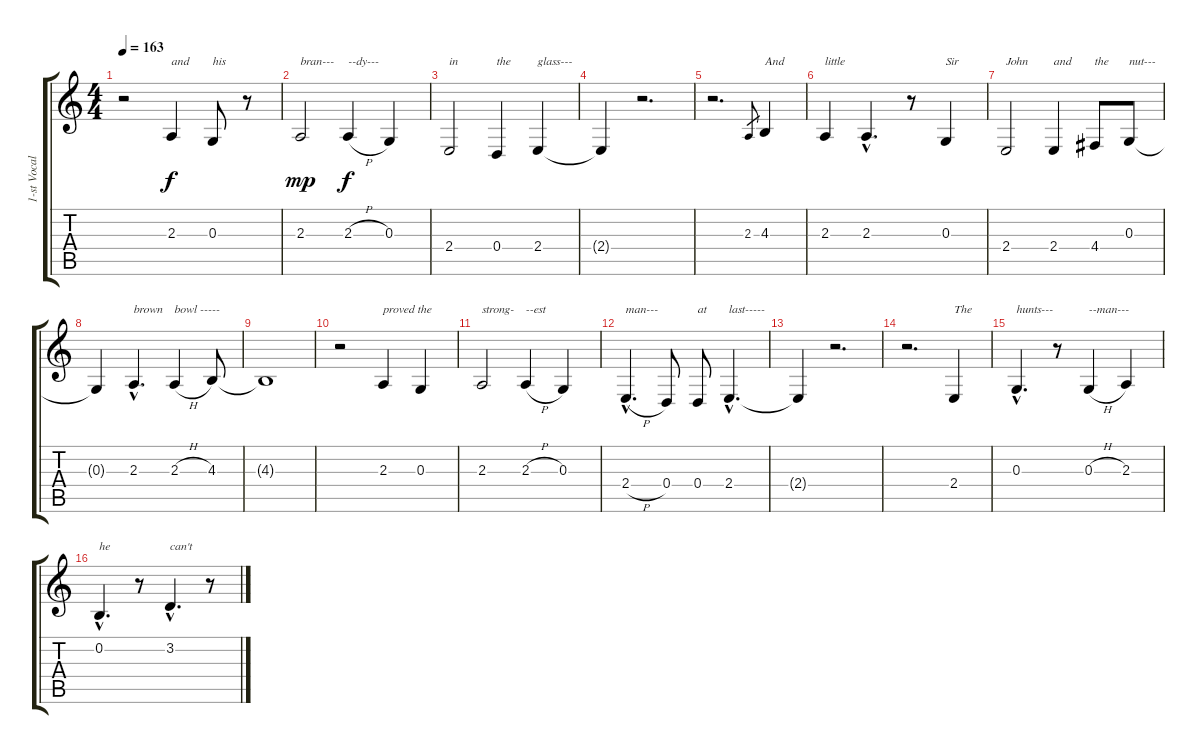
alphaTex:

\track ("1-st Vocal" "1-st Vocal") {instrument drawbarorgan}
\staff {score tabs}
\tuning (E4 B3 G3 D3 A2 E2) {hide}
\ts (4 4)
\tempo 163
\clef g2
\ks c
r.2{dy f} 2.3.4{txt "and"} 0.3.8{txt "his"} r.8 |
2.3.2{txt "bran---" dy mp} 2.3{h}.4{txt "--dy---" dy f} 0.3.4 |
2.4.2{txt "in"} 0.4.4{txt "the"} 2.4.4{txt "glass---"} |
2.4{t}.4 r.2{d} |
r.2{d} 2.3.8{gr} 4.3.4{txt "And"} |
2.3.4{txt "little"} 2.3{hac}.4{d} r.8 0.3.4{txt "Sir"} |
2.4.2{txt "John"} 2.4.4{txt "and"} 4.4.8{txt "the"} 0.3.8{txt "nut---"} |
0.3{t}.4 2.3{hac}.4{d txt "brown"} 2.3{h}.4{txt "bowl -----"} 4.3.8 |
4.3{t}.1 |
r.2 2.3.4{txt "proved the"} 0.3.4 |
2.3.2{txt "strong-"} 2.3{h}.4{txt "--est"} 0.3.4 |
2.4{h hac}.4{d txt "man---"} 0.4.8 0.4.8{txt "at"} 2.4{hac}.4{d txt "last-----"} |
2.4{t}.4 r.2{d} |
r.2{d} 2.4.4{txt "The"} |
0.3{hac}.4{d txt "hunts---"} r.8 0.3{h}.4{txt "--man---"} 2.3.4 |
0.2{hac}.4{d txt "he"} r.8 3.2{hac}.4{d txt "can't"} r.8
